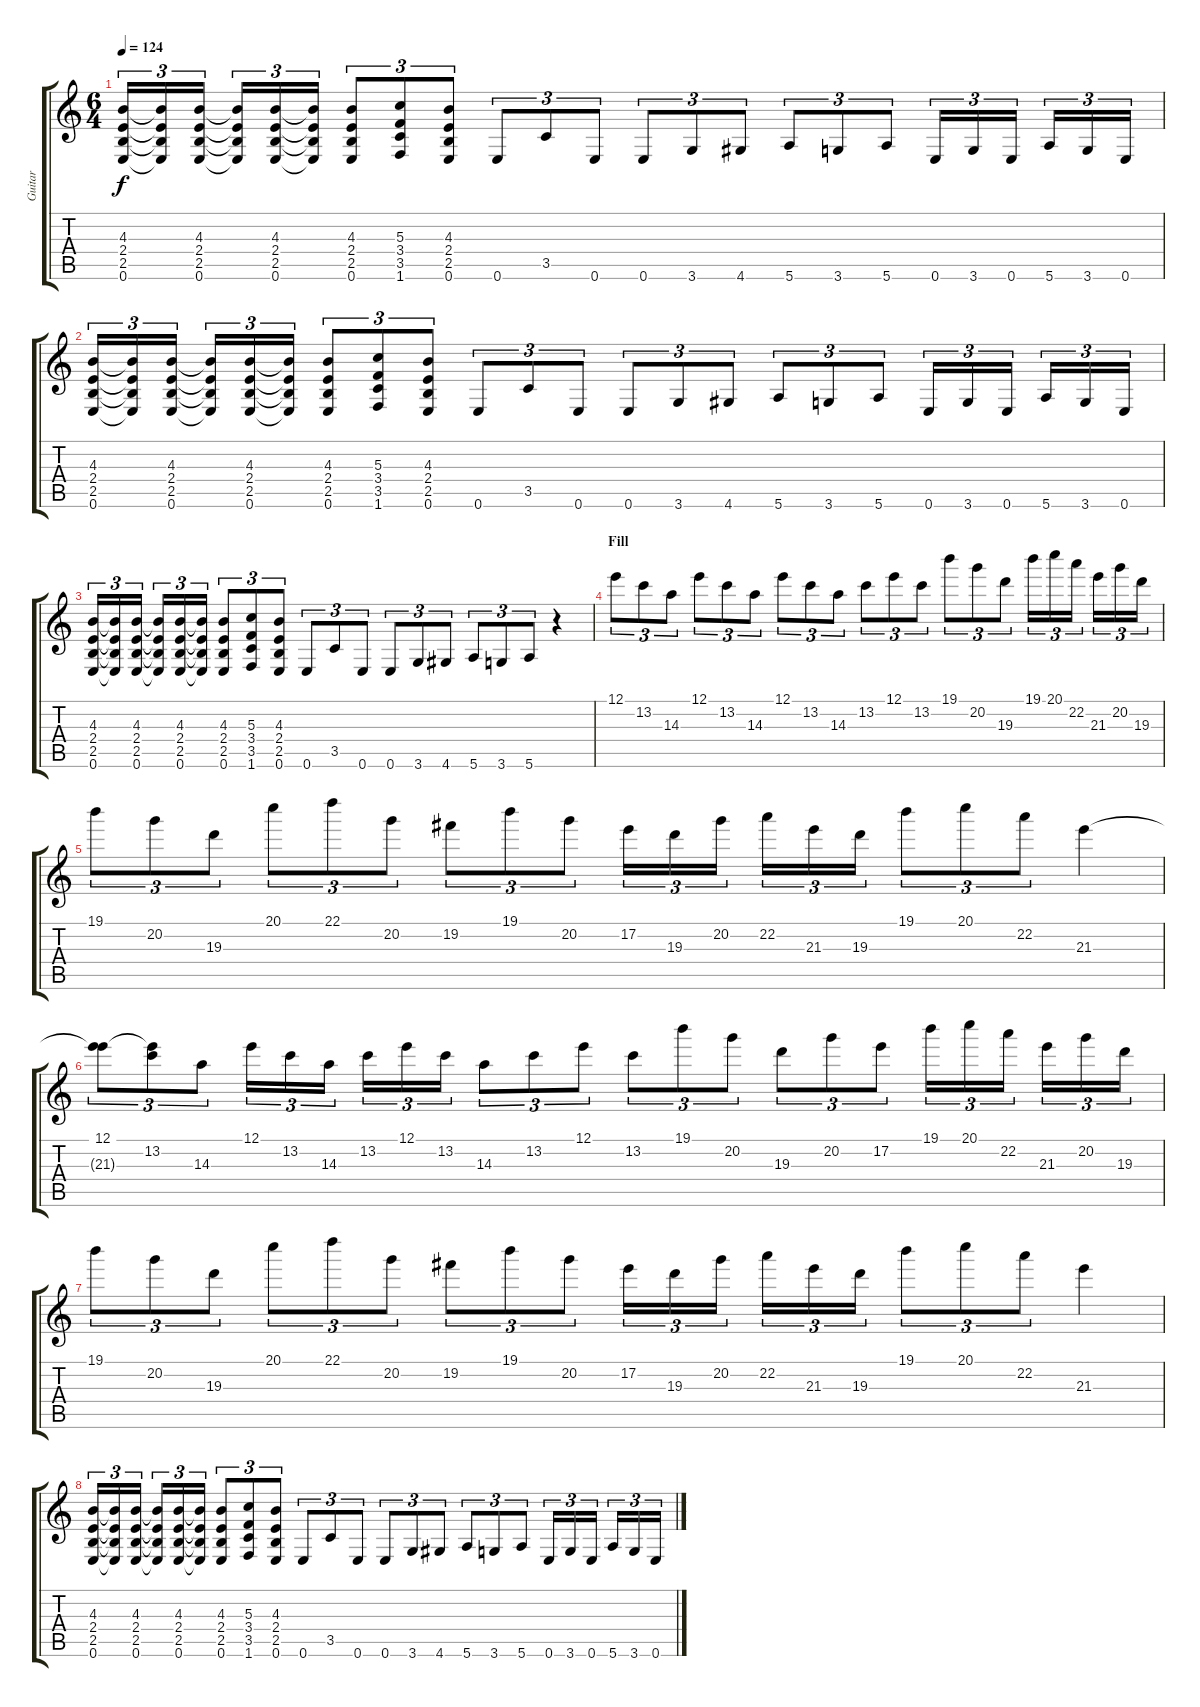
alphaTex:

\track ("Guitar" "Guitar") {instrument distortionguitar}
\staff {score tabs}
\tuning (E4 B3 G3 D3 A2 E2) {hide}
\ts (6 4)
\tempo 124
\clef g2
\ks c
(4.3 2.4 2.5 0.6).16{tu (3 2) dy f} (4.3{t} 2.4{t} 2.5{t} 0.6{t}).16{tu (3 2)} (4.3 2.4 2.5 0.6).16{tu (3 2)} (4.3{t} 2.4{t} 2.5{t} 0.6{t}).16{tu (3 2)} (4.3 2.4 2.5 0.6).16{tu (3 2)} (4.3{t} 2.4{t} 2.5{t} 0.6{t}).16{tu (3 2)} (4.3 2.4 2.5 0.6).8{tu (3 2)} (5.3 3.4 3.5 1.6).8{tu (3 2)} (4.3 2.4 2.5 0.6).8{tu (3 2)} 0.6.8{tu (3 2)} 3.5.8{tu (3 2)} 0.6.8{tu (3 2)} 0.6.8{tu (3 2)} 3.6.8{tu (3 2)} 4.6.8{tu (3 2)} 5.6.8{tu (3 2)} 3.6.8{tu (3 2)} 5.6.8{tu (3 2)} 0.6.16{tu (3 2)} 3.6.16{tu (3 2)} 0.6.16{tu (3 2)} 5.6.16{tu (3 2)} 3.6.16{tu (3 2)} 0.6.16{tu (3 2)} |
(4.3 2.4 2.5 0.6).16{tu (3 2)} (4.3{t} 2.4{t} 2.5{t} 0.6{t}).16{tu (3 2)} (4.3 2.4 2.5 0.6).16{tu (3 2)} (4.3{t} 2.4{t} 2.5{t} 0.6{t}).16{tu (3 2)} (4.3 2.4 2.5 0.6).16{tu (3 2)} (4.3{t} 2.4{t} 2.5{t} 0.6{t}).16{tu (3 2)} (4.3 2.4 2.5 0.6).8{tu (3 2)} (5.3 3.4 3.5 1.6).8{tu (3 2)} (4.3 2.4 2.5 0.6).8{tu (3 2)} 0.6.8{tu (3 2)} 3.5.8{tu (3 2)} 0.6.8{tu (3 2)} 0.6.8{tu (3 2)} 3.6.8{tu (3 2)} 4.6.8{tu (3 2)} 5.6.8{tu (3 2)} 3.6.8{tu (3 2)} 5.6.8{tu (3 2)} 0.6.16{tu (3 2)} 3.6.16{tu (3 2)} 0.6.16{tu (3 2)} 5.6.16{tu (3 2)} 3.6.16{tu (3 2)} 0.6.16{tu (3 2)} |
(4.3 2.4 2.5 0.6).16{tu (3 2)} (4.3{t} 2.4{t} 2.5{t} 0.6{t}).16{tu (3 2)} (4.3 2.4 2.5 0.6).16{tu (3 2)} (4.3{t} 2.4{t} 2.5{t} 0.6{t}).16{tu (3 2)} (4.3 2.4 2.5 0.6).16{tu (3 2)} (4.3{t} 2.4{t} 2.5{t} 0.6{t}).16{tu (3 2)} (4.3 2.4 2.5 0.6).8{tu (3 2)} (5.3 3.4 3.5 1.6).8{tu (3 2)} (4.3 2.4 2.5 0.6).8{tu (3 2)} 0.6.8{tu (3 2)} 3.5.8{tu (3 2)} 0.6.8{tu (3 2)} 0.6.8{tu (3 2)} 3.6.8{tu (3 2)} 4.6.8{tu (3 2)} 5.6.8{tu (3 2)} 3.6.8{tu (3 2)} 5.6.8{tu (3 2)} r.4 |
\section ("" "Fill")
12.1.8{tu (3 2)} 13.2.8{tu (3 2)} 14.3.8{tu (3 2)} 12.1.8{tu (3 2)} 13.2.8{tu (3 2)} 14.3.8{tu (3 2)} 12.1.8{tu (3 2)} 13.2.8{tu (3 2)} 14.3.8{tu (3 2)} 13.2.8{tu (3 2)} 12.1.8{tu (3 2)} 13.2.8{tu (3 2)} 19.1.8{tu (3 2)} 20.2.8{tu (3 2)} 19.3.8{tu (3 2)} 19.1.16{tu (3 2)} 20.1.16{tu (3 2)} 22.2.16{tu (3 2)} 21.3.16{tu (3 2)} 20.2.16{tu (3 2)} 19.3.16{tu (3 2)} |
19.1.8{tu (3 2)} 20.2.8{tu (3 2)} 19.3.8{tu (3 2)} 20.1.8{tu (3 2)} 22.1.8{tu (3 2)} 20.2.8{tu (3 2)} 19.2.8{tu (3 2)} 19.1.8{tu (3 2)} 20.2.8{tu (3 2)} 17.2.16{tu (3 2)} 19.3.16{tu (3 2)} 20.2.16{tu (3 2)} 22.2.16{tu (3 2)} 21.3.16{tu (3 2)} 19.3.16{tu (3 2)} 19.1.8{tu (3 2)} 20.1.8{tu (3 2)} 22.2.8{tu (3 2)} 21.3.4 |
(12.1 21.3{t}).8{tu (3 2)} (13.2 21.3{t}).8{tu (3 2)} 14.3.8{tu (3 2)} 12.1.16{tu (3 2)} 13.2.16{tu (3 2)} 14.3.16{tu (3 2)} 13.2.16{tu (3 2)} 12.1.16{tu (3 2)} 13.2.16{tu (3 2)} 14.3.8{tu (3 2)} 13.2.8{tu (3 2)} 12.1.8{tu (3 2)} 13.2.8{tu (3 2)} 19.1.8{tu (3 2)} 20.2.8{tu (3 2)} 19.3.8{tu (3 2)} 20.2.8{tu (3 2)} 17.2.8{tu (3 2)} 19.1.16{tu (3 2)} 20.1.16{tu (3 2)} 22.2.16{tu (3 2)} 21.3.16{tu (3 2)} 20.2.16{tu (3 2)} 19.3.16{tu (3 2)} |
19.1.8{tu (3 2)} 20.2.8{tu (3 2)} 19.3.8{tu (3 2)} 20.1.8{tu (3 2)} 22.1.8{tu (3 2)} 20.2.8{tu (3 2)} 19.2.8{tu (3 2)} 19.1.8{tu (3 2)} 20.2.8{tu (3 2)} 17.2.16{tu (3 2)} 19.3.16{tu (3 2)} 20.2.16{tu (3 2)} 22.2.16{tu (3 2)} 21.3.16{tu (3 2)} 19.3.16{tu (3 2)} 19.1.8{tu (3 2)} 20.1.8{tu (3 2)} 22.2.8{tu (3 2)} 21.3.4 |
(4.3 2.4 2.5 0.6).16{tu (3 2)} (4.3{t} 2.4{t} 2.5{t} 0.6{t}).16{tu (3 2)} (4.3 2.4 2.5 0.6).16{tu (3 2)} (4.3{t} 2.4{t} 2.5{t} 0.6{t}).16{tu (3 2)} (4.3 2.4 2.5 0.6).16{tu (3 2)} (4.3{t} 2.4{t} 2.5{t} 0.6{t}).16{tu (3 2)} (4.3 2.4 2.5 0.6).8{tu (3 2)} (5.3 3.4 3.5 1.6).8{tu (3 2)} (4.3 2.4 2.5 0.6).8{tu (3 2)} 0.6.8{tu (3 2)} 3.5.8{tu (3 2)} 0.6.8{tu (3 2)} 0.6.8{tu (3 2)} 3.6.8{tu (3 2)} 4.6.8{tu (3 2)} 5.6.8{tu (3 2)} 3.6.8{tu (3 2)} 5.6.8{tu (3 2)} 0.6.16{tu (3 2)} 3.6.16{tu (3 2)} 0.6.16{tu (3 2)} 5.6.16{tu (3 2)} 3.6.16{tu (3 2)} 0.6.16{tu (3 2)}
